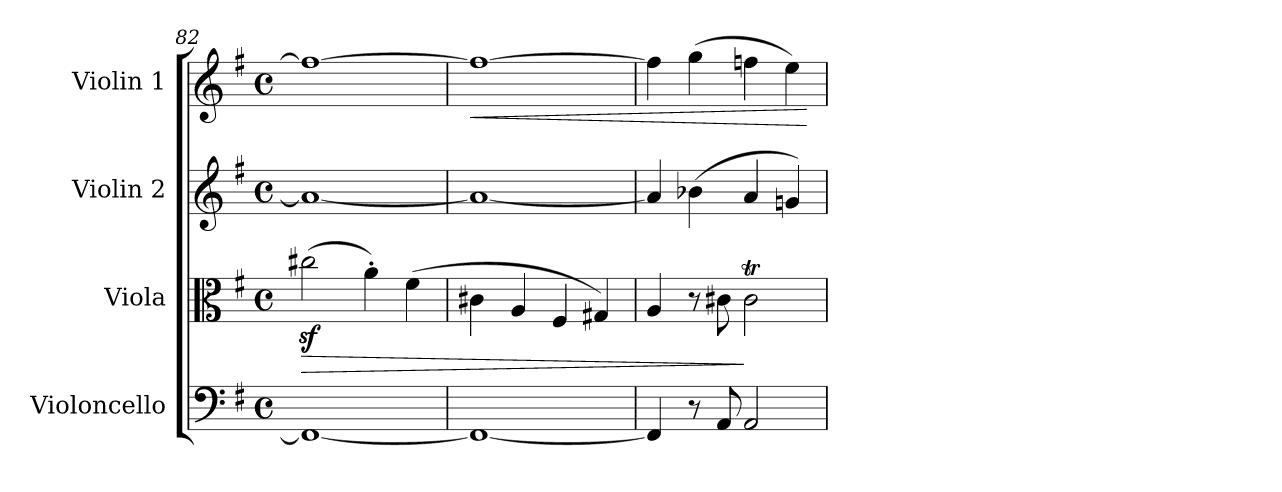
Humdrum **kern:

**kern	**kern	**dynam	**kern	**kern	**dynam
*part4	*part3	*part3	*part2	*part1	*part1
*staff4	*staff3	*staff3	*staff2	*staff1	*staff1
*I"Violoncello	*I"Viola	*	*I"Violin 2	*I"Violin 1	*
*I'Vc	*I'Vla	*	*I'Vln	*I'Vln	*
*clefF4	*clefC3	*	*clefG2	*clefG2	*
*k[f#]	*k[f#]	*	*k[f#]	*k[f#]	*
*M4/4	*M4/4	*	*M4/4	*M4/4	*
*met(c)	*met(c)	*	*met(c)	*met(c)	*
=82	=82	=82	=82	=82	=82
!	!	!LO:HP:b	!	!	!
1FF#_	(2cc#Xz<\	>	1a_	1ff#_	.
.	4a'\)	.	.	.	.
.	(4f#\	.	.	.	.
!!LO:PB:g=z
=83	=83	=83	=83	=83	=83
!	!	!	!	!	!LO:HP:b
1FF#_	4c#X\	.	1a_	1ff#_	<
.	4A/	.	.	.	.
.	4F#/	.	.	.	.
.	4G#X/)	.	.	.	.
=84	=84	=84	=84	=84	=84
4FF#/]	4A/	.	4a/]	4ff#\]	.
8r	8r	.	(4b-X\	(4gg\	.
8AA/	8c#X\	.	.	.	.
2AA/	2c#t\	]	4a/	4ffn\	.
.	.	.	4gn/)	4ee\)	.
.	.	.	.	.	[
=	=	=	=	=	=
*-	*-	*-	*-	*-	*-
